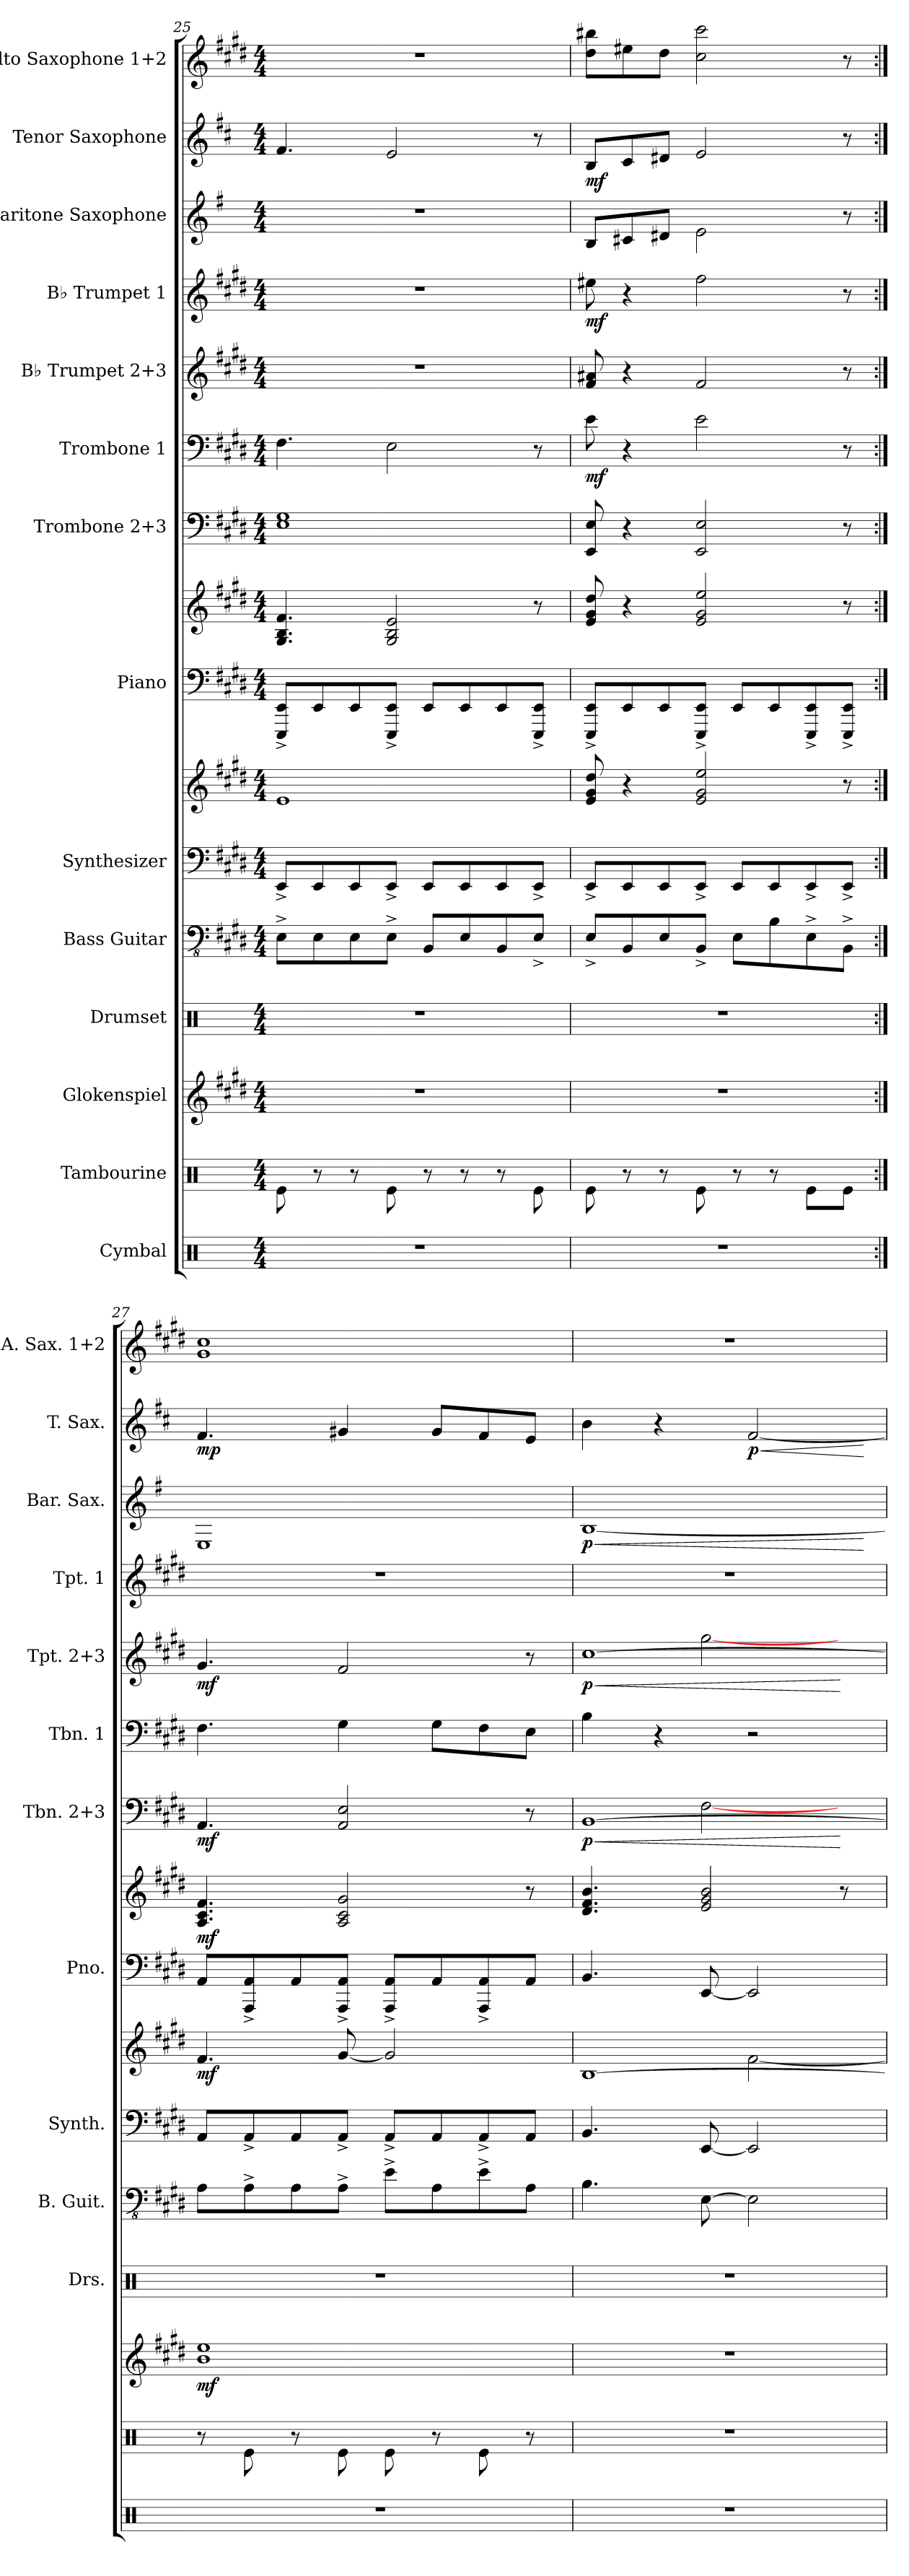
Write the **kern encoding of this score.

**kern	**kern	**kern	**dynam	**kern	**kern	**kern	**kern	**dynam	**kern	**kern	**dynam	**kern	**dynam	**kern	**dynam	**kern	**dynam	**kern	**dynam	**kern	**dynam	**kern	**dynam	**kern
*part14	*part13	*part12	*part12	*part11	*part10	*part9	*part9	*part9	*part8	*part8	*part8	*part7	*part7	*part6	*part6	*part5	*part5	*part4	*part4	*part3	*part3	*part2	*part2	*part1
*staff16	*staff15	*staff14	*staff14	*staff13	*staff12	*staff11	*staff10	*staff10/11	*staff9	*staff8	*staff8/9	*staff7	*staff7	*staff6	*staff6	*staff5	*staff5	*staff4	*staff4	*staff3	*staff3	*staff2	*staff2	*staff1
*I"Cymbal	*I"Tambourine	*I"Glokenspiel	*	*I"Drumset	*I"Bass Guitar	*I"Synthesizer	*	*	*I"Piano	*	*	*I"Trombone 2+3	*	*I"Trombone 1	*	*I"B♭ Trumpet 2+3	*	*I"B♭ Trumpet 1	*	*I"Baritone Saxophone	*	*I"Tenor Saxophone	*	*I"Alto Saxophone 1+2
*	*	*	*	*I'Drs.	*I'B. Guit.	*I'Synth.	*	*	*I'Pno.	*	*	*I'Tbn. 2+3	*	*I'Tbn. 1	*	*I'Tpt. 2+3	*	*I'Tpt. 1	*	*I'Bar. Sax.	*	*I'T. Sax.	*	*I'A. Sax. 1+2
!!LO:PB:g=z
*clefX	*clefX	*clefG2	*	*clefX	*clefFv4	*clefF4	*clefG2	*	*clefF4	*clefG2	*	*clefF4	*	*clefF4	*	*clefG2	*	*clefG2	*	*clefG2	*	*clefG2	*	*clefG2
*	*	*ITrd-14c-24	*	*	*	*	*	*	*	*	*	*	*	*	*	*ITrd1c2	*	*ITrd1c2	*	*ITrd12c21	*	*ITrd8c14	*	*ITrd5c9
*k[]	*k[]	*k[f#c#g#d#]	*	*k[]	*k[f#c#g#d#]	*k[f#c#g#d#]	*k[f#c#g#d#]	*	*k[f#c#g#d#]	*k[f#c#g#d#]	*	*k[f#c#g#d#]	*	*k[f#c#g#d#]	*	*k[f#c#]	*	*k[f#c#]	*	*k[f#]	*	*k[f#c#]	*	*k[f#]
*M4/4	*M4/4	*M4/4	*	*M4/4	*M4/4	*M4/4	*M4/4	*	*M4/4	*M4/4	*	*M4/4	*	*M4/4	*	*M4/4	*	*M4/4	*	*M4/4	*	*M4/4	*	*M4/4
=25	=25	=25	=25	=25	=25	=25	=25	=25	=25	=25	=25	=25	=25	=25	=25	=25	=25	=25	=25	=25	=25	=25	=25	=25
1r	8Re\	1r	.	1r	8EE^\L	8EE^/L	1e	.	8EEE/^ 8EE/^L	4.G#/ 4.B/ 4.f#/	.	1E 1G#	.	4.F#\	.	1r	.	1r	.	1r	.	4.F#/	.	1r
.	8r	.	.	.	8EE\	8EE/	.	.	8EE/	.	.	.	.	.	.	.	.	.	.	.	.	.	.	.
.	8r	.	.	.	8EE\	8EE/	.	.	8EE/	.	.	.	.	.	.	.	.	.	.	.	.	.	.	.
.	8Re\	.	.	.	8EE^\J	8EE^/J	.	.	8EEE/^ 8EE/^J	2G#/ 2B/ 2e/	.	.	.	2E\	.	.	.	.	.	.	.	2E/	.	.
.	8r	.	.	.	8BBB/L	8EE/L	.	.	8EE/L	.	.	.	.	.	.	.	.	.	.	.	.	.	.	.
.	8r	.	.	.	8EE/	8EE/	.	.	8EE/	.	.	.	.	.	.	.	.	.	.	.	.	.	.	.
.	8r	.	.	.	8BBB/	8EE/	.	.	8EE/	.	.	.	.	.	.	.	.	.	.	.	.	.	.	.
.	8Re\	.	.	.	8EE^/J	8EE^/J	.	.	8EEE/^ 8EE/^J	8r	.	.	.	8r	.	.	.	.	.	.	.	8r	.	.
=26	=26	=26	=26	=26	=26	=26	=26	=26	=26	=26	=26	=26	=26	=26	=26	=26	=26	=26	=26	=26	=26	=26	=26	=26
!	!	!	!	!	!	!	!	!	!	!	!	!	!	!	!LO:DY:b	!	!	!	!LO:DY:b	!	!	!	!LO:DY:b	!
1r	8Re\	1r	.	1r	8EE^/L	8EE^/L	8e/ 8g#/ 8dd#/	.	8EEE/^ 8EE/^L	8e/ 8g#/ 8dd#/	.	8EE/ 8E/	.	8e\	mf	8e/ 8g#X/	.	8dd#X\	mf	8BB/L	.	8BB/L	mf	8f#\ 8dd#X\L
.	8r	.	.	.	8BBB/	8EE/	4r	.	8EE/	4r	.	4r	.	4r	.	4r	.	4r	.	8C#X/	.	8C#/	.	8g#X\
.	8r	.	.	.	8EE/	8EE/	.	.	8EE/	.	.	.	.	.	.	.	.	.	.	8D#X/J	.	8D#X/J	.	8f#\J
.	8Re\	.	.	.	8BBB^/J	8EE^/J	2e/ 2g#/ 2ee/	.	8EEE/^ 8EE/^J	2e/ 2g#/ 2ee/	.	2EE/ 2E/	.	2e\	.	2e/	.	2ee\	.	2E\	.	2E/	.	2e\ 2ee\
.	8r	.	.	.	8EE\L	8EE/L	.	.	8EE/L	.	.	.	.	.	.	.	.	.	.	.	.	.	.	.
.	8r	.	.	.	8BB\	8EE/	.	.	8EE/	.	.	.	.	.	.	.	.	.	.	.	.	.	.	.
.	8Re\L	.	.	.	8EE^\	8EE^/	.	.	8EEE/^ 8EE/^	.	.	.	.	.	.	.	.	.	.	.	.	.	.	.
.	8Re\J	.	.	.	8BBB^\J	8EE^/J	8r	.	8EEE/^ 8EE/^J	8r	.	8r	.	8r	.	8r	.	8r	.	8r	.	8r	.	8r
=27:|!	=27:|!	=27:|!	=27:|!	=27:|!	=27:|!	=27:|!	=27:|!	=27:|!	=27:|!	=27:|!	=27:|!	=27:|!	=27:|!	=27:|!	=27:|!	=27:|!	=27:|!	=27:|!	=27:|!	=27:|!	=27:|!	=27:|!	=27:|!	=27:|!
!	!	!	!LO:DY:b	!	!	!	!	!LO:DY:b	!	!	!LO:DY:b	!	!LO:DY:b	!	!	!	!LO:DY:b	!	!	!	!	!	!LO:DY:b	!
1r	8r	1bbb 1eeee	mf	1r	8AA\L	8AA/L	4.f#/	mf	8AA/L	4.A/ 4.c#/ 4.f#/	mf	4.AA/	mf	4.F#\	.	4.f#/	mf	1r	.	1EE	.	4.F#/	mp	1B 1e
.	8Re\	.	.	.	8AA^\	8AA^/	.	.	8AAA/^ 8AA/^	.	.	.	.	.	.	.	.	.	.	.	.	.	.	.
.	8r	.	.	.	8AA\	8AA/	.	.	8AA/	.	.	.	.	.	.	.	.	.	.	.	.	.	.	.
.	8Re\	.	.	.	8AA^\J	8AA^/J	[8g#/	.	8AAA/^ 8AA/^J	2A/ 2c#/ 2g#/	.	2AA/ 2E/	.	4G#\	.	2e/	.	.	.	.	.	4G#X/	.	.
.	8Re\	.	.	.	8E^\L	8AA^/L	2g#/]	.	8AAA/^ 8AA/^L	.	.	.	.	.	.	.	.	.	.	.	.	.	.	.
.	8r	.	.	.	8AA\	8AA/	.	.	8AA/	.	.	.	.	8G#\L	.	.	.	.	.	.	.	8G#/L	.	.
.	8Re\	.	.	.	8E^\	8AA^/	.	.	8AAA/^ 8AA/^	.	.	.	.	8F#\	.	.	.	.	.	.	.	8F#/	.	.
.	8r	.	.	.	8AA\J	8AA/J	.	.	8AA/J	8r	.	8r	.	8E\J	.	8r	.	.	.	.	.	8E/J	.	.
!!LO:PB:g=z
=28	=28	=28	=28	=28	=28	=28	=28	=28	=28	=28	=28	=28	=28	=28	=28	=28	=28	=28	=28	=28	=28	=28	=28	=28
*	*	*	*	*	*	*	*^	*	*	*	*	*	*	*	*	*	*	*	*	*	*	*	*	*
!	!	!	!	!	!	!	!	!	!	!	!	!	!	!LO:HP:b	!	!	!	!LO:HP:b	!	!	!	!LO:HP:b	!	!	!
*	*	*	*	*	*	*	*	*	*	*	*	*	*^	*	*	*	*^	*	*	*	*	*	*	*	*
!	!	!	!	!	!	!	!	!	!	!	!	!	!	!	!LO:DY:n=1:b	!	!	!	!	!LO:DY:n=1:b	!	!	!	!LO:DY:n=1:b	!	!	!
1r	1r	1r	.	1r	4.BB\	4.BB/	[1B	2ryy	.	4.BB/	4.d#/ 4.f#/ 4.b/	.	[1BB	4.ryy	< p	4B\	.	[1b	4.ryy	< p	1r	.	[1BB	< p	4B\	.	1r
.	.	.	.	.	.	.	.	.	.	.	.	.	.	.	.	4r	.	.	.	.	.	.	.	.	4r	.	.
.	.	.	.	.	[8EE\	[8EE/	.	.	.	[8EE/	2e/ 2g#/ 2b/	.	.	[2F#\	.	.	.	.	[2ff#\	.	.	.	.	.	.	.	.
!	!	!	!	!	!	!	!	!	!	!	!	!	!	!	!	!	!	!	!	!	!	!	!	!	!	!LO:HP:b	!
!	!	!	!	!	!	!	!	!	!	!	!	!	!	!	!	!	!	!	!	!	!	!	!	!	!	!LO:DY:n=1:b	!
.	.	.	.	.	2EE\]	2EE/]	.	[2f#\	.	2EE/]	.	.	.	.	.	2r	.	.	.	.	.	.	.	.	[2F#/	< p	.
.	.	.	.	.	.	.	.	.	.	.	8r	.	.	8ryy	[	.	.	.	8ryy	[	.	.	.	.	.	.	.
*	*	*	*	*	*	*	*v	*v	*	*	*	*	*v	*v	*	*	*	*v	*v	*	*	*	*	*	*	*	*
.	.	.	.	.	.	.	.	.	.	.	.	.	.	.	.	.	.	.	.	.	[	.	[	.
=	=	=	=	=	=	=	=	=	=	=	=	=	=	=	=	=	=	=	=	=	=	=	=	=
*-	*-	*-	*-	*-	*-	*-	*-	*-	*-	*-	*-	*-	*-	*-	*-	*-	*-	*-	*-	*-	*-	*-	*-	*-
